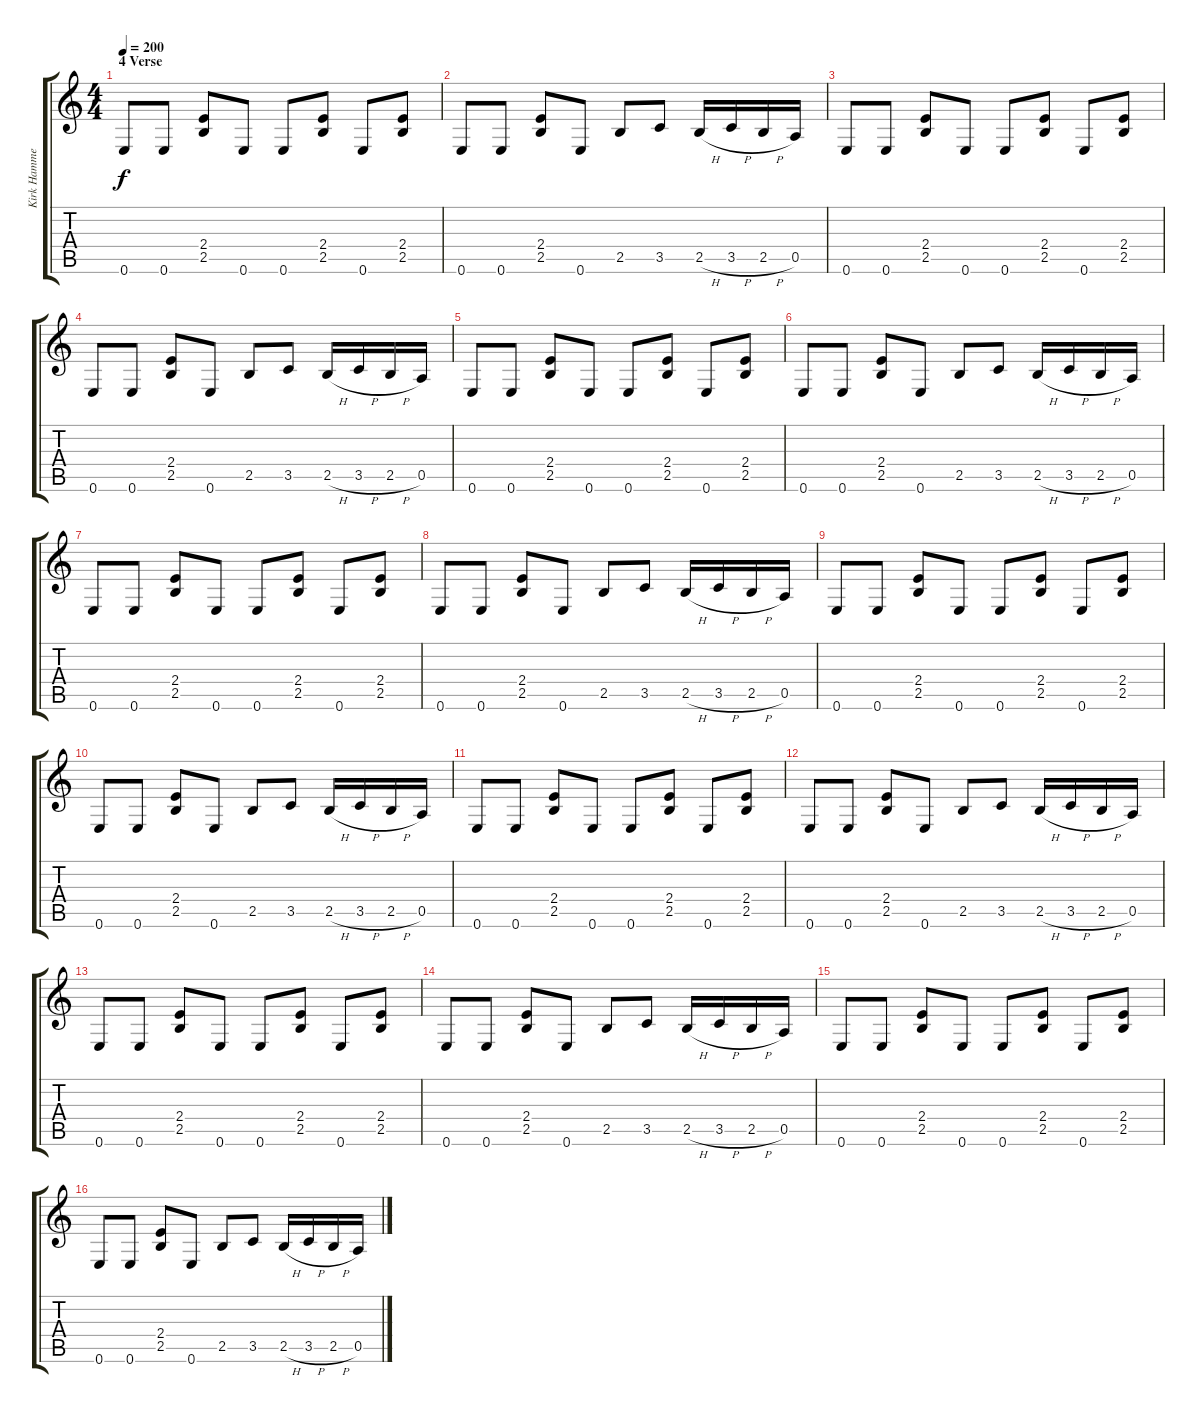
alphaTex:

\track ("Kirk Hammet (Guitar)" "Kirk Hamme") {instrument distortionguitar}
\staff {score tabs}
\tuning (E4 B3 G3 D3 A2 E2) {hide}
\ts (4 4)
\section ("" "4 Verse")
\tempo 200
\clef g2
\ks c
0.6.8{dy f} 0.6.8 (2.4 2.5).8 0.6.8 0.6.8 (2.4 2.5).8 0.6.8 (2.4 2.5).8 |
0.6.8 0.6.8 (2.4 2.5).8 0.6.8 2.5.8 3.5.8 2.5{h}.16 3.5{h}.16 2.5{h}.16 0.5.16 |
0.6.8 0.6.8 (2.4 2.5).8 0.6.8 0.6.8 (2.4 2.5).8 0.6.8 (2.4 2.5).8 |
0.6.8 0.6.8 (2.4 2.5).8 0.6.8 2.5.8 3.5.8 2.5{h}.16 3.5{h}.16 2.5{h}.16 0.5.16 |
0.6.8 0.6.8 (2.4 2.5).8 0.6.8 0.6.8 (2.4 2.5).8 0.6.8 (2.4 2.5).8 |
0.6.8 0.6.8 (2.4 2.5).8 0.6.8 2.5.8 3.5.8 2.5{h}.16 3.5{h}.16 2.5{h}.16 0.5.16 |
0.6.8 0.6.8 (2.4 2.5).8 0.6.8 0.6.8 (2.4 2.5).8 0.6.8 (2.4 2.5).8 |
0.6.8 0.6.8 (2.4 2.5).8 0.6.8 2.5.8 3.5.8 2.5{h}.16 3.5{h}.16 2.5{h}.16 0.5.16 |
0.6.8 0.6.8 (2.4 2.5).8 0.6.8 0.6.8 (2.4 2.5).8 0.6.8 (2.4 2.5).8 |
0.6.8 0.6.8 (2.4 2.5).8 0.6.8 2.5.8 3.5.8 2.5{h}.16 3.5{h}.16 2.5{h}.16 0.5.16 |
0.6.8 0.6.8 (2.4 2.5).8 0.6.8 0.6.8 (2.4 2.5).8 0.6.8 (2.4 2.5).8 |
0.6.8 0.6.8 (2.4 2.5).8 0.6.8 2.5.8 3.5.8 2.5{h}.16 3.5{h}.16 2.5{h}.16 0.5.16 |
0.6.8 0.6.8 (2.4 2.5).8 0.6.8 0.6.8 (2.4 2.5).8 0.6.8 (2.4 2.5).8 |
0.6.8 0.6.8 (2.4 2.5).8 0.6.8 2.5.8 3.5.8 2.5{h}.16 3.5{h}.16 2.5{h}.16 0.5.16 |
0.6.8 0.6.8 (2.4 2.5).8 0.6.8 0.6.8 (2.4 2.5).8 0.6.8 (2.4 2.5).8 |
0.6.8 0.6.8 (2.4 2.5).8 0.6.8 2.5.8 3.5.8 2.5{h}.16 3.5{h}.16 2.5{h}.16 0.5.16
